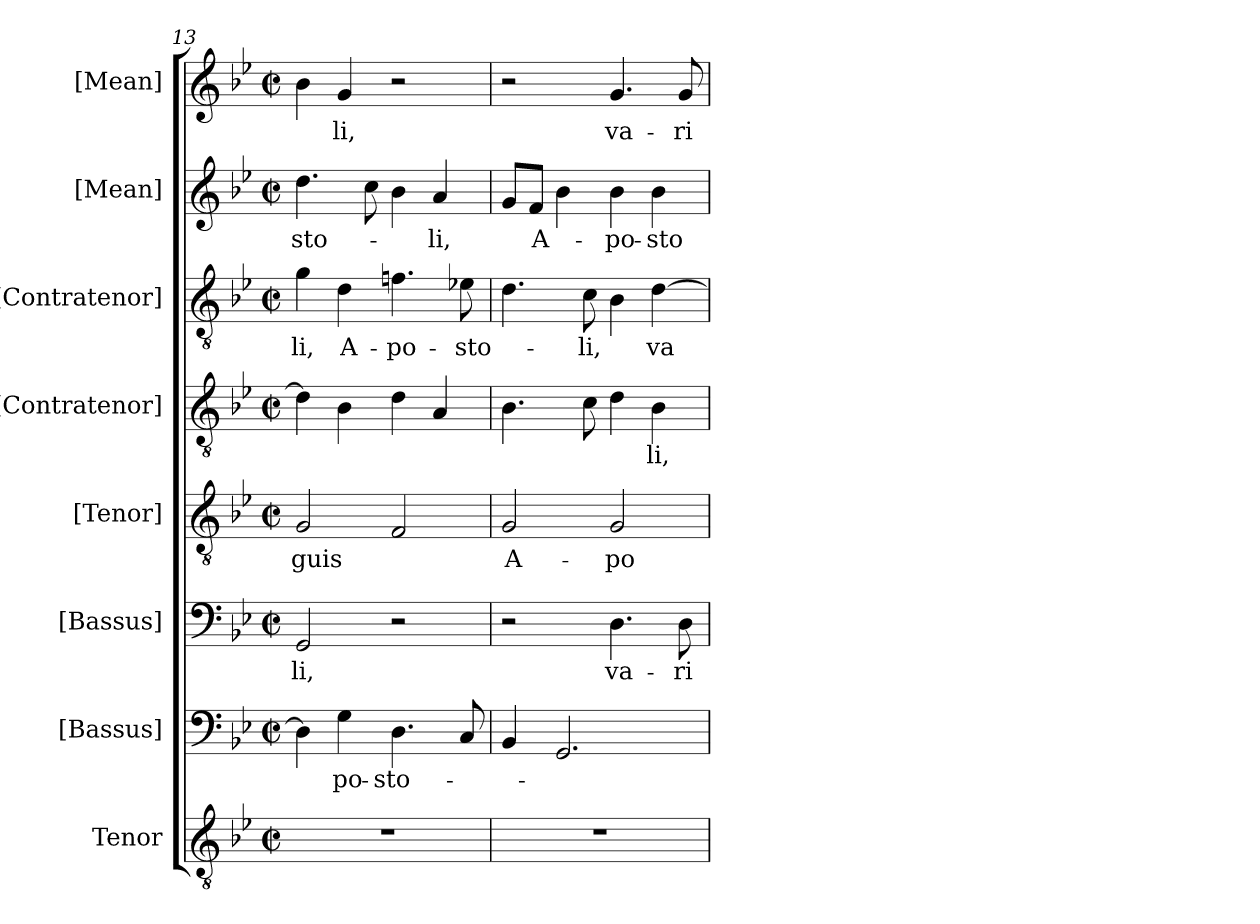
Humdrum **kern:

**kern	**kern	**text	**kern	**text	**kern	**text	**kern	**text	**kern	**text	**kern	**text	**kern	**text
*part8	*part7	*part7	*part6	*part6	*part5	*part5	*part4	*part4	*part3	*part3	*part2	*part2	*part1	*part1
*staff8	*staff7	*staff7	*staff6	*staff6	*staff5	*staff5	*staff4	*staff4	*staff3	*staff3	*staff2	*staff2	*staff1	*staff1
*I"Tenor	*I"[Bassus]	*	*I"[Bassus]	*	*I"[Tenor]	*	*I"[Contratenor]	*	*I"[Contratenor]	*	*I"[Mean]	*	*I"[Mean]	*
*	*I'B.	*	*I'B.	*	*	*	*I'T.	*	*I'T.	*	*I'M.	*	*I'M.	*
*clefGv2	*clefF4	*	*clefF4	*	*clefGv2	*	*clefGv2	*	*clefGv2	*	*clefG2	*	*clefG2	*
*ITrd7c12	*	*	*	*	*ITrd7c12	*	*ITrd7c12	*	*ITrd7c12	*	*	*	*	*
*k[b-e-]	*k[b-e-]	*	*k[b-e-]	*	*k[b-e-]	*	*k[b-e-]	*	*k[b-e-]	*	*k[b-e-]	*	*k[b-e-]	*
*g:	*g:	*	*g:	*	*g:	*	*g:	*	*g:	*	*g:	*	*g:	*
*M2/2	*M2/2	*	*M2/2	*	*M2/2	*	*M2/2	*	*M2/2	*	*M2/2	*	*M2/2	*
*met(c|)	*met(c|)	*	*met(c|)	*	*met(c|)	*	*met(c|)	*	*met(c|)	*	*met(c|)	*	*met(c|)	*
=13	=13	=13	=13	=13	=13	=13	=13	=13	=13	=13	=13	=13	=13	=13
!	!	!	!	!LO:LY:b:color=#000000	!	!	!	!	!	!	!	!	!	!
!	!	!	!	!	!	!LO:LY:b:color=#000000	!	!	!	!	!	!	!	!
!	!	!	!	!	!	!	!	!	!	!LO:LY:b:color=#000000	!	!	!	!
!	!	!	!	!	!	!	!	!	!	!	!	!LO:LY:b:color=#000000	!	!
1r	4Di\]	.	2GGi/	-li,	2GGi/	-guis	4Di\]	.	4Gi\	-li,	4.ddi\	-sto-	4b-i\	.
!	!	!LO:LY:b:color=#000000	!	!	!	!	!	!	!	!	!	!	!	!
!	!	!	!	!	!	!	!	!	!	!LO:LY:b:color=#000000	!	!	!	!
!	!	!	!	!	!	!	!	!	!	!	!	!	!	!LO:LY:b:color=#000000
.	4Gi\	-po-	.	.	.	.	4BB-i\	.	4Di\	A-	.	.	4gi/	-li,
.	.	.	.	.	.	.	.	.	.	.	8cci\	.	.	.
!	!	!LO:LY:b:color=#000000	!	!	!	!	!	!	!	!	!	!	!	!
!	!	!	!	!	!	!	!	!	!	!LO:LY:b:color=#000000	!	!	!	!
.	4.Di\	-sto-	2r	.	2FFi/	.	4Di\	.	4.Fni\	-po-	4b-i\	.	2r	.
!	!	!	!	!	!	!	!	!	!	!	!	!LO:LY:b:color=#000000	!	!
.	.	.	.	.	.	.	4AAi/	.	.	.	4ai/	-li,	.	.
!	!	!	!	!	!	!	!	!	!	!LO:LY:b:color=#000000	!	!	!	!
.	8Ci/	.	.	.	.	.	.	.	8E-Xi\	-sto-	.	.	.	.
=14	=14	=14	=14	=14	=14	=14	=14	=14	=14	=14	=14	=14	=14	=14
!	!	!	!	!	!	!LO:LY:b:color=#000000	!	!	!	!	!	!	!	!
1r	4BB-i/	.	2r	.	2GGi/	A-	4.BB-i\	.	4.Di\	.	8gi/L	.	2r	.
!	!	!	!	!	!	!	!	!	!	!	!	!LO:LY:b:color=#000000	!	!
.	.	.	.	.	.	.	.	.	.	.	8fi/J	A-	.	.
.	2.GGi/	.	.	.	.	.	.	.	.	.	4b-i\	.	.	.
!	!	!	!	!	!	!	!	!	!	!LO:LY:b:color=#000000	!	!	!	!
.	.	.	.	.	.	.	8Ci\	.	8Ci\	-li,	.	.	.	.
!	!	!	!	!LO:LY:b:color=#000000	!	!	!	!	!	!	!	!	!	!
!	!	!	!	!	!	!LO:LY:b:color=#000000	!	!	!	!	!	!	!	!
!	!	!	!	!	!	!	!	!	!	!	!	!LO:LY:b:color=#000000	!	!
!	!	!	!	!	!	!	!	!	!	!	!	!	!	!LO:LY:b:color=#000000
.	.	.	4.Di\	va-	2GGi/	-po-	4Di\	.	4BB-i\	.	4b-i\	-po-	4.gi/	va-
!	!	!	!	!	!	!	!	!LO:LY:b:color=#000000	!	!	!	!	!	!
!	!	!	!	!	!	!	!	!	!	!LO:LY:b:color=#000000	!	!	!	!
!	!	!	!	!	!	!	!	!	!	!	!	!LO:LY:b:color=#000000	!	!
.	.	.	.	.	.	.	4BB-i\	-li,	[4Di\	va-	4b-i\	-sto-	.	.
!	!	!	!	!LO:LY:b:color=#000000	!	!	!	!	!	!	!	!	!	!
!	!	!	!	!	!	!	!	!	!	!	!	!	!	!LO:LY:b:color=#000000
.	.	.	8Di\	-ri-	.	.	.	.	.	.	.	.	8gi/	-ri-
=	=	=	=	=	=	=	=	=	=	=	=	=	=	=
*-	*-	*-	*-	*-	*-	*-	*-	*-	*-	*-	*-	*-	*-	*-
